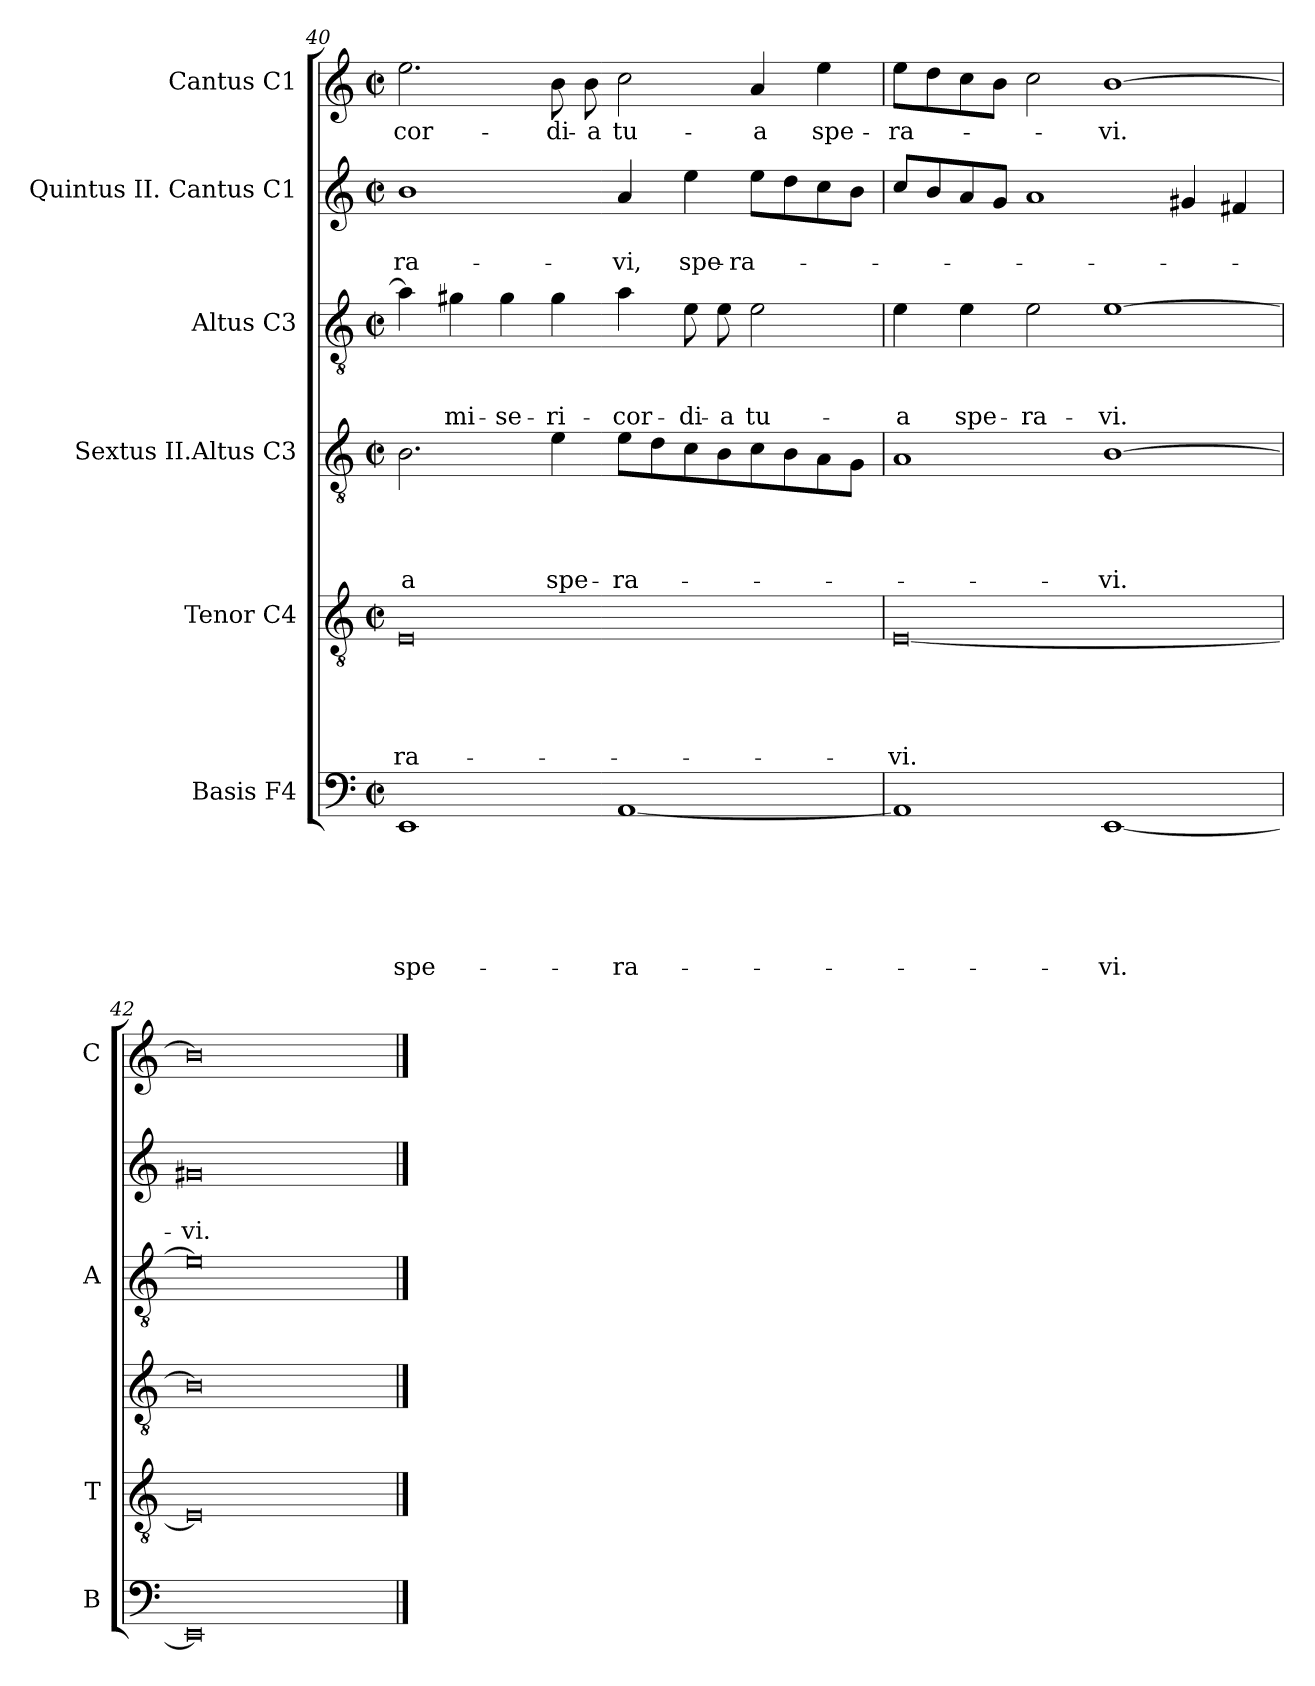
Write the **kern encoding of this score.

**kern	**text	**text	**text	**text	**text	**text	**kern	**text	**text	**text	**text	**text	**kern	**text	**text	**text	**text	**kern	**text	**text	**text	**kern	**text	**text	**kern	**text
*part6	*part6	*part6	*part6	*part6	*part6	*part6	*part5	*part5	*part5	*part5	*part5	*part5	*part4	*part4	*part4	*part4	*part4	*part3	*part3	*part3	*part3	*part2	*part2	*part2	*part1	*part1
*staff6	*staff6	*staff6	*staff6	*staff6	*staff6	*staff6	*staff5	*staff5	*staff5	*staff5	*staff5	*staff5	*staff4	*staff4	*staff4	*staff4	*staff4	*staff3	*staff3	*staff3	*staff3	*staff2	*staff2	*staff2	*staff1	*staff1
*I"Basis F4	*	*	*	*	*	*	*I"Tenor C4	*	*	*	*	*	*I"Sextus II.Altus C3	*	*	*	*	*I"Altus C3	*	*	*	*I"Quintus II. Cantus C1	*	*	*I"Cantus C1	*
*I'B	*	*	*	*	*	*	*I'T	*	*	*	*	*	*	*	*	*	*	*I'A	*	*	*	*	*	*	*I'C	*
*clefF4	*	*	*	*	*	*	*clefGv2	*	*	*	*	*	*clefGv2	*	*	*	*	*clefGv2	*	*	*	*clefG2	*	*	*clefG2	*
*k[]	*	*	*	*	*	*	*k[]	*	*	*	*	*	*k[]	*	*	*	*	*k[]	*	*	*	*k[]	*	*	*k[]	*
*C:	*	*	*	*	*	*	*C:	*	*	*	*	*	*C:	*	*	*	*	*C:	*	*	*	*C:	*	*	*C:	*
*M2/2	*	*	*	*	*	*	*M2/2	*	*	*	*	*	*M2/2	*	*	*	*	*M2/2	*	*	*	*M2/2	*	*	*M2/2	*
*met(c|)	*	*	*	*	*	*	*met(c|)	*	*	*	*	*	*met(c|)	*	*	*	*	*met(c|)	*	*	*	*met(c|)	*	*	*met(c|)	*
=40	=40	=40	=40	=40	=40	=40	=40	=40	=40	=40	=40	=40	=40	=40	=40	=40	=40	=40	=40	=40	=40	=40	=40	=40	=40	=40
1EE	.	.	.	.	.	spe-	0E	.	.	.	.	-ra-	2.B\	.	.	.	-a	4a\]	.	.	.	1b	.	-ra-	2.ee\	-cor-
.	.	.	.	.	.	.	.	.	.	.	.	.	.	.	.	.	.	4g#X\	.	.	mi-	.	.	.	.	.
.	.	.	.	.	.	.	.	.	.	.	.	.	.	.	.	.	.	4g#\	.	.	-se-	.	.	.	.	.
.	.	.	.	.	.	.	.	.	.	.	.	.	4e\	.	.	.	spe-	4g#\	.	.	-ri-	.	.	.	8b\	-di-
.	.	.	.	.	.	.	.	.	.	.	.	.	.	.	.	.	.	.	.	.	.	.	.	.	8b\	-a
[1AA	.	.	.	.	.	-ra-	.	.	.	.	.	.	8e\L	.	.	.	-ra-	4a\	.	.	-cor-	4a/	.	-vi,	2cc\	tu-
.	.	.	.	.	.	.	.	.	.	.	.	.	8d\	.	.	.	.	.	.	.	.	.	.	.	.	.
.	.	.	.	.	.	.	.	.	.	.	.	.	8c\	.	.	.	.	8e\	.	.	-di-	4ee\	.	spe-	.	.
.	.	.	.	.	.	.	.	.	.	.	.	.	8B\	.	.	.	.	8e\	.	.	-a	.	.	.	.	.
.	.	.	.	.	.	.	.	.	.	.	.	.	8c\	.	.	.	.	2e\	.	.	tu-	8ee\L	.	-ra-	4a/	-a
.	.	.	.	.	.	.	.	.	.	.	.	.	8B\	.	.	.	.	.	.	.	.	8dd\	.	.	.	.
.	.	.	.	.	.	.	.	.	.	.	.	.	8A\	.	.	.	.	.	.	.	.	8cc\	.	.	4ee\	spe-
.	.	.	.	.	.	.	.	.	.	.	.	.	8G\J	.	.	.	.	.	.	.	.	8b\J	.	.	.	.
=41	=41	=41	=41	=41	=41	=41	=41	=41	=41	=41	=41	=41	=41	=41	=41	=41	=41	=41	=41	=41	=41	=41	=41	=41	=41	=41
1AA]	.	.	.	.	.	.	[0E	.	.	.	.	-vi.	1A	.	.	.	.	4e\	.	.	-a	8cc/L	.	.	8ee\L	-ra-
.	.	.	.	.	.	.	.	.	.	.	.	.	.	.	.	.	.	.	.	.	.	8b/	.	.	8dd\	.
.	.	.	.	.	.	.	.	.	.	.	.	.	.	.	.	.	.	4e\	.	.	spe-	8a/	.	.	8cc\	.
.	.	.	.	.	.	.	.	.	.	.	.	.	.	.	.	.	.	.	.	.	.	8g/J	.	.	8b\J	.
.	.	.	.	.	.	.	.	.	.	.	.	.	.	.	.	.	.	2e\	.	.	-ra-	1a	.	.	2cc\	.
[1EE	.	.	.	.	.	-vi.	.	.	.	.	.	.	[1B	.	.	.	-vi.	[1e	.	.	-vi.	.	.	.	[1b	-vi.
.	.	.	.	.	.	.	.	.	.	.	.	.	.	.	.	.	.	.	.	.	.	4g#X/	.	.	.	.
.	.	.	.	.	.	.	.	.	.	.	.	.	.	.	.	.	.	.	.	.	.	4f#X/	.	.	.	.
=42	=42	=42	=42	=42	=42	=42	=42	=42	=42	=42	=42	=42	=42	=42	=42	=42	=42	=42	=42	=42	=42	=42	=42	=42	=42	=42
0EE]	.	.	.	.	.	.	0E]	.	.	.	.	.	0B]	.	.	.	.	0e]	.	.	.	0g#X	.	-vi.	0b]	.
==	==	==	==	==	==	==	==	==	==	==	==	==	==	==	==	==	==	==	==	==	==	==	==	==	==	==
*-	*-	*-	*-	*-	*-	*-	*-	*-	*-	*-	*-	*-	*-	*-	*-	*-	*-	*-	*-	*-	*-	*-	*-	*-	*-	*-
